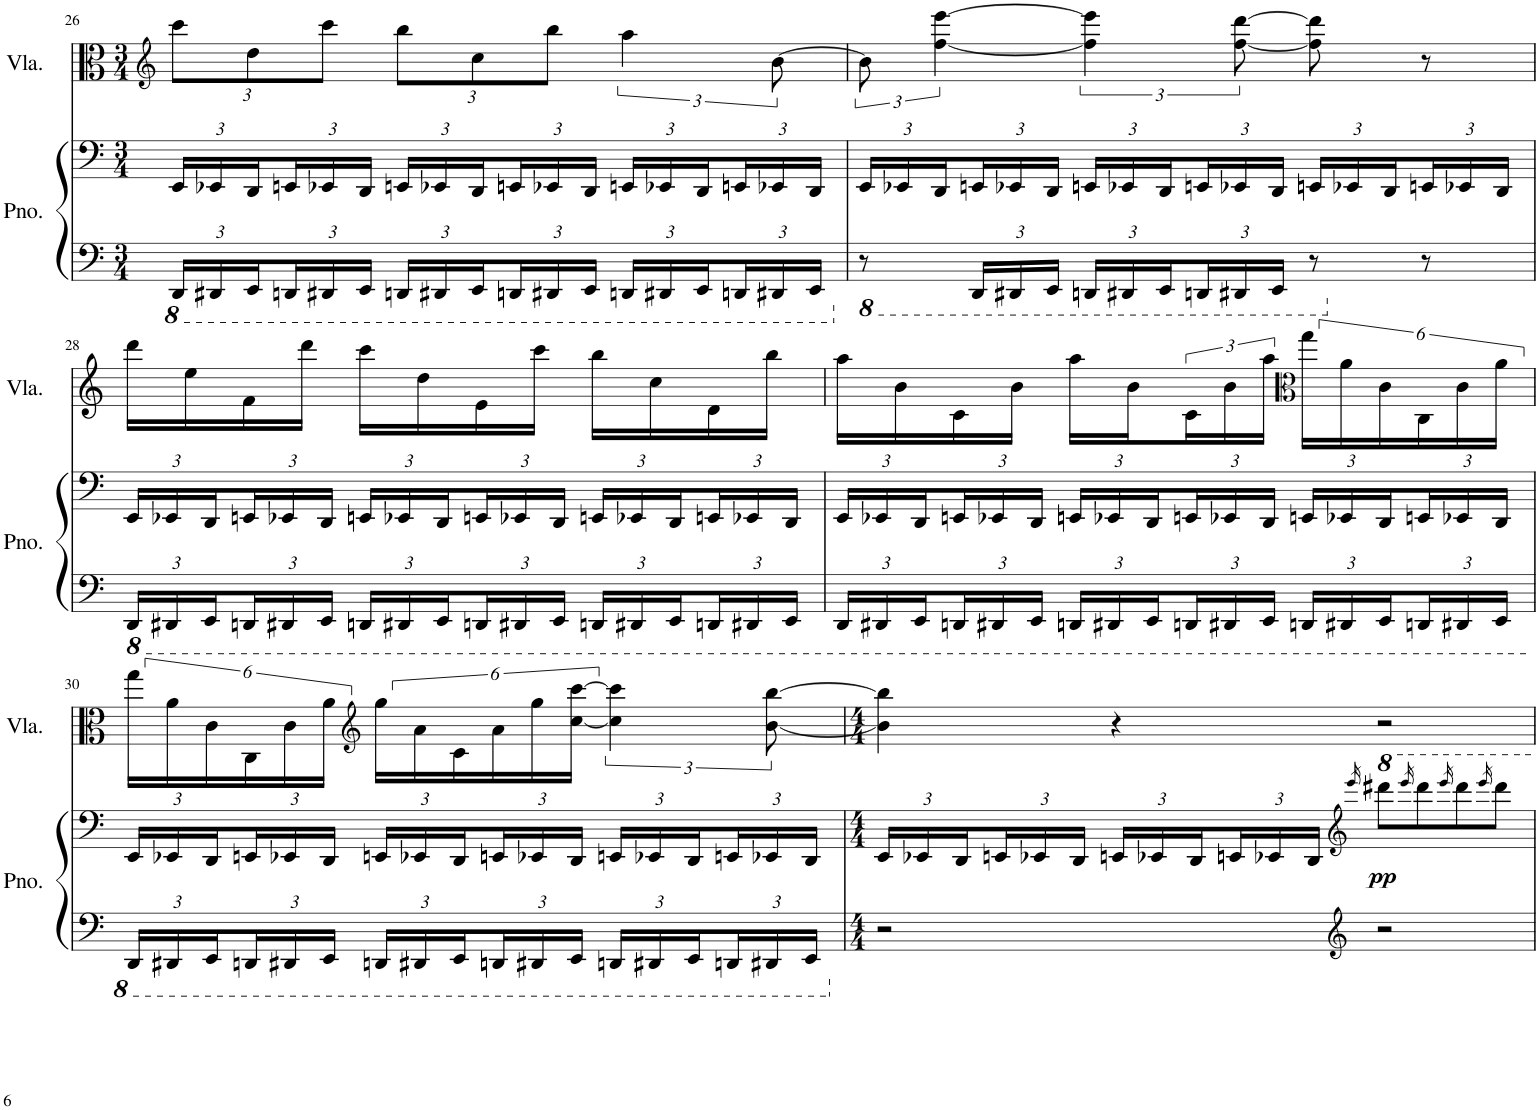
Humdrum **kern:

**kern	**kern	**dynam	**kern
*part2	*part2	*part2	*part1
*staff3	*staff2	*staff2/3	*staff1
*I"Piano	*	*	*I"Viola
*I'Pno.	*	*	*I'Vla.
!!LO:PB:g=z
*clefF4	*clefF4	*	*clefG2
*k[]	*k[]	*	*k[]
*M3/4	*M3/4	*	*M3/4
*Xbrackettup	*Xbrackettup	*	*Xbrackettup
=26	=26	=26	=26
24DDD/LL	24EE/LL	.	12ccc\L
24DDD#X/	24EE-X/	.	.
24EEE/	24DD/	.	12dd\
24DDDn/	24EEn/	.	.
24DDD#X/	24EE-X/	.	12ccc\J
24EEE/JJ	24DD/JJ	.	.
24DDDn/LL	24EEn/LL	.	12bb\L
24DDD#X/	24EE-X/	.	.
24EEE/	24DD/	.	12cc\
24DDDn/	24EEn/	.	.
24DDD#X/	24EE-X/	.	12bb\J
24EEE/JJ	24DD/JJ	.	.
*	*	*	*brackettup
24DDDn/LL	24EEn/LL	.	6aa\
24DDD#X/	24EE-X/	.	.
24EEE/	24DD/	.	.
24DDDn/	24EEn/	.	.
24DDD#X/	24EE-X/	.	[12b\
24EEE/JJ	24DD/JJ	.	.
=27	=27	=27	=27
*8ba	*	*	*
8r	24EE/LL	.	12b\]
.	24EE-X/	.	.
.	24DD/	.	[6ff\ [6eee\
24DDD/LL	24EEn/	.	.
24DDD#X/	24EE-X/	.	.
24EEE/JJ	24DD/JJ	.	.
24DDDn/LL	24EEn/LL	.	6ff\] 6eee\]
24DDD#X/	24EE-X/	.	.
24EEE/	24DD/	.	.
24DDDn/	24EEn/	.	.
24DDD#X/	24EE-X/	.	[12ff\ [12ddd\
24EEE/JJ	24DD/JJ	.	.
8r	24EEn/LL	.	8ff\] 8ddd\]
.	24EE-X/	.	.
.	24DD/	.	.
*X8ba	*	*	*
8r	24EEn/	.	8r
.	24EE-X/	.	.
.	24DD/JJ	.	.
!!LO:LB:g=z
=28	=28	=28	=28
*8ba	*	*	*
24DDD/LL	24EE/LL	.	16ddd\LL
24DDD#X/	24EE-X/	.	.
.	.	.	16ee\
24EEE/	24DD/	.	.
24DDDn/	24EEn/	.	16f\
24DDD#X/	24EE-X/	.	.
.	.	.	16ddd\JJ
24EEE/JJ	24DD/JJ	.	.
24DDDn/LL	24EEn/LL	.	16ccc\LL
24DDD#X/	24EE-X/	.	.
.	.	.	16dd\
24EEE/	24DD/	.	.
24DDDn/	24EEn/	.	16e\
24DDD#X/	24EE-X/	.	.
.	.	.	16ccc\JJ
24EEE/JJ	24DD/JJ	.	.
24DDDn/LL	24EEn/LL	.	16bb\LL
24DDD#X/	24EE-X/	.	.
.	.	.	16cc\
24EEE/	24DD/	.	.
24DDDn/	24EEn/	.	16d\
24DDD#X/	24EE-X/	.	.
.	.	.	16bb\JJ
24EEE/JJ	24DD/JJ	.	.
=29	=29	=29	=29
24DDD/LL	24EE/LL	.	16aa\LL
24DDD#X/	24EE-X/	.	.
.	.	.	16b\
24EEE/	24DD/	.	.
24DDDn/	24EEn/	.	16c\
24DDD#X/	24EE-X/	.	.
.	.	.	16b\JJ
24EEE/JJ	24DD/JJ	.	.
24DDDn/LL	24EEn/LL	.	16aa\LL
24DDD#X/	24EE-X/	.	.
.	.	.	16b\
24EEE/	24DD/	.	.
24DDDn/	24EEn/	.	24c\
24DDD#X/	24EE-X/	.	24b\
24EEE/JJ	24DD/JJ	.	24aa\JJ
*	*	*	*clefC3
24DDDn/LL	24EEn/LL	.	24gg\LL
24DDD#X/	24EE-X/	.	24a\
24EEE/	24DD/	.	24c\
24DDDn/	24EEn/	.	24C\
24DDD#X/	24EE-X/	.	24c\
24EEE/JJ	24DD/JJ	.	24a\JJ
!!LO:LB:g=z
=30	=30	=30	=30
24DDD/LL	24EE/LL	.	24gg\LL
24DDD#X/	24EE-X/	.	24a\
24EEE/	24DD/	.	24c\
24DDDn/	24EEn/	.	24C\
24DDD#X/	24EE-X/	.	24c\
24EEE/JJ	24DD/JJ	.	24a\JJ
*	*	*	*clefG2
24DDDn/LL	24EEn/LL	.	24gg\LL
24DDD#X/	24EE-X/	.	24a\
24EEE/	24DD/	.	24c\
24DDDn/	24EEn/	.	24a\
24DDD#X/	24EE-X/	.	24gg\
24EEE/JJ	24DD/JJ	.	[24cc\ [24ccc\JJ
24DDDn/LL	24EEn/LL	.	6cc\] 6ccc\]
24DDD#X/	24EE-X/	.	.
24EEE/	24DD/	.	.
24DDDn/	24EEn/	.	.
24DDD#X/	24EE-X/	.	[12b\ [12bb\
24EEE/JJ	24DD/JJ	.	.
=31	=31	=31	=31
*M4/4	*M4/4	*	*M4/4
*X8ba	*	*	*
2r	24EE/LL	.	4b\] 4bb\]
.	24EE-X/	.	.
.	24DD/	.	.
.	24EEn/	.	.
.	24EE-X/	.	.
.	24DD/JJ	.	.
.	24EEn/LL	.	4r
.	24EE-X/	.	.
.	24DD/	.	.
.	24EEn/	.	.
.	24EE-X/	.	.
.	24DD/JJ	.	.
*clefG2	*clefG2	*	*
.	16qeeee/	.	.
!	!	!LO:DY:b	!
2r	8dddd#X\L	pp	2r
.	16qeeee/	.	.
.	8dddd#\	.	.
.	16qeeee/	.	.
.	8dddd#\	.	.
.	16qeeee/	.	.
.	8dddd#\J	.	.
=	=	=	=
*-	*-	*-	*-
